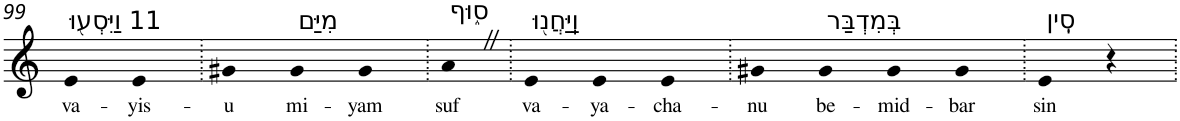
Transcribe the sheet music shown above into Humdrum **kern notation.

**kern	**text
*part1	*part1
*staff1	*staff1
*I"Piano	*
*I'Pno	*
!!LO:PB:g=z
*clefG2	*
*k[]	*
=99	=99
!LO:TX:a:t=11 וַיִּסְע֖וּ	!
!	!LO:LY:b
4e	va-
!	!LO:LY:b
4e	-yis-
=100.	=100.
!	!LO:LY:b
4g#X	-u
!LO:TX:a:t=מִיַּם	!
!	!LO:LY:b
4g#	mi-
!	!LO:LY:b
4g#	-yam
=101.	=101.
!LO:TX:a:t=ס֑וּף	!
!	!LO:LY:b
4aZ	suf
=102.	=102.
!LO:TX:a:t=וַֽיַּחֲנ֖וּ	!
!	!LO:LY:b
4e	va-
!	!LO:LY:b
4e	-ya-
!	!LO:LY:b
4e	-cha-
=103.	=103.
!	!LO:LY:b
4g#X	-nu
!LO:TX:a:t=בְּמִדְבַּר	!
!	!LO:LY:b
4g#	be-
!	!LO:LY:b
4g#	-mid-
!	!LO:LY:b
4g#	-bar
=104.	=104.
!LO:TX:a:t=סִֽין	!
!	!LO:LY:b
4e	sin
4r	.
=.	=.
*-	*-
